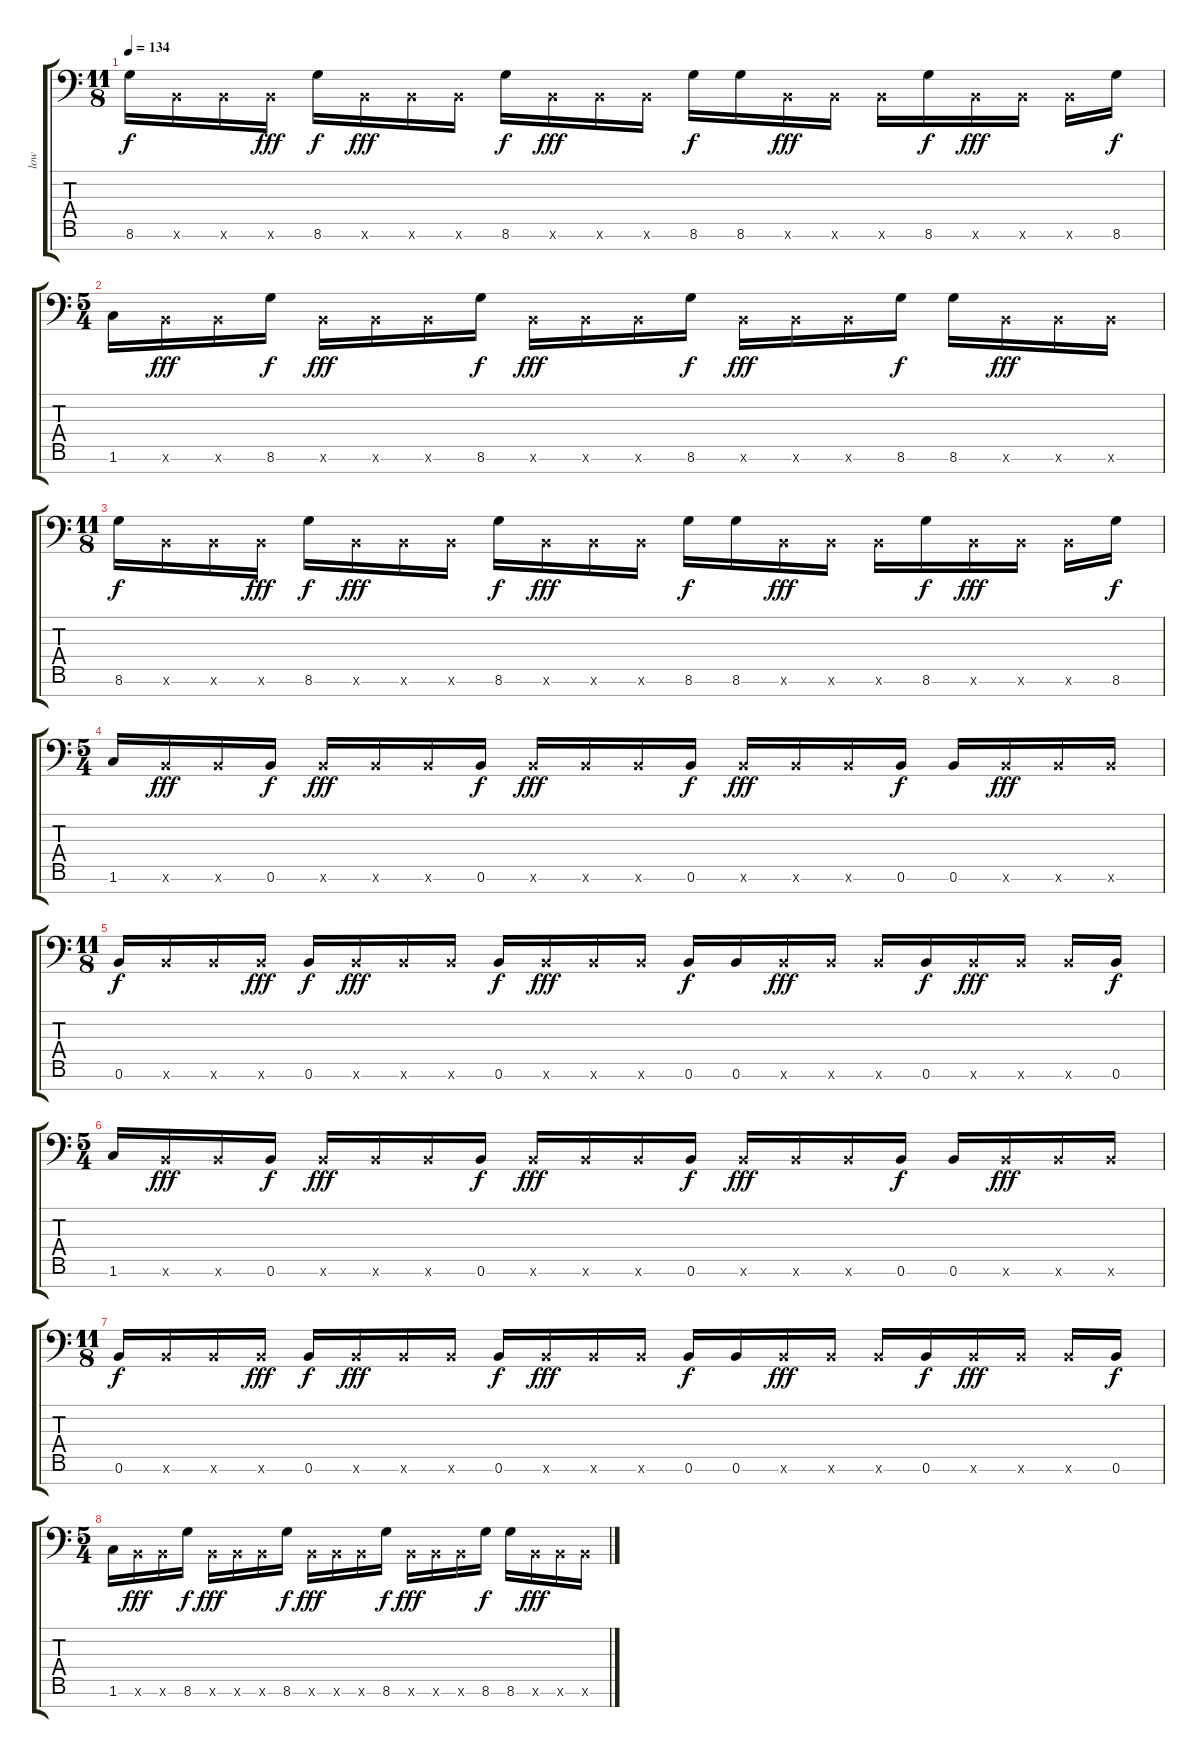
\track ("low" "low") {instrument distortionguitar}
\staff {score tabs}
\tuning (B3 G3 D3 A2 E2 B1 E1) {hide}
\ts (11 8)
\tempo 134
\clef f4
\ks c
8.6.16{dy f} 0.6{x}.16 0.6{x}.16 0.6{x}.16{dy fff} 8.6.16{dy f} 0.6{x}.16{dy fff} 0.6{x}.16 0.6{x}.16 8.6.16{dy f} 0.6{x}.16{dy fff} 0.6{x}.16 0.6{x}.16 8.6.16{dy f} 8.6.16 0.6{x}.16{dy fff} 0.6{x}.16 0.6{x}.16 8.6.16{dy f} 0.6{x}.16{dy fff} 0.6{x}.16 0.6{x}.16 8.6.16{dy f} |
\ts (5 4)
1.6.16 0.6{x}.16{dy fff} 0.6{x}.16 8.6.16{dy f} 0.6{x}.16{dy fff} 0.6{x}.16 0.6{x}.16 8.6.16{dy f} 0.6{x}.16{dy fff} 0.6{x}.16 0.6{x}.16 8.6.16{dy f} 0.6{x}.16{dy fff} 0.6{x}.16 0.6{x}.16 8.6.16{dy f} 8.6.16 0.6{x}.16{dy fff} 0.6{x}.16 0.6{x}.16 |
\ts (11 8)
8.6.16{dy f} 0.6{x}.16 0.6{x}.16 0.6{x}.16{dy fff} 8.6.16{dy f} 0.6{x}.16{dy fff} 0.6{x}.16 0.6{x}.16 8.6.16{dy f} 0.6{x}.16{dy fff} 0.6{x}.16 0.6{x}.16 8.6.16{dy f} 8.6.16 0.6{x}.16{dy fff} 0.6{x}.16 0.6{x}.16 8.6.16{dy f} 0.6{x}.16{dy fff} 0.6{x}.16 0.6{x}.16 8.6.16{dy f} |
\ts (5 4)
1.6.16 0.6{x}.16{dy fff} 0.6{x}.16 0.6.16{dy f} 0.6{x}.16{dy fff} 0.6{x}.16 0.6{x}.16 0.6.16{dy f} 0.6{x}.16{dy fff} 0.6{x}.16 0.6{x}.16 0.6.16{dy f} 0.6{x}.16{dy fff} 0.6{x}.16 0.6{x}.16 0.6.16{dy f} 0.6.16 0.6{x}.16{dy fff} 0.6{x}.16 0.6{x}.16 |
\ts (11 8)
0.6.16{dy f} 0.6{x}.16 0.6{x}.16 0.6{x}.16{dy fff} 0.6.16{dy f} 0.6{x}.16{dy fff} 0.6{x}.16 0.6{x}.16 0.6.16{dy f} 0.6{x}.16{dy fff} 0.6{x}.16 0.6{x}.16 0.6.16{dy f} 0.6.16 0.6{x}.16{dy fff} 0.6{x}.16 0.6{x}.16 0.6.16{dy f} 0.6{x}.16{dy fff} 0.6{x}.16 0.6{x}.16 0.6.16{dy f} |
\ts (5 4)
1.6.16 0.6{x}.16{dy fff} 0.6{x}.16 0.6.16{dy f} 0.6{x}.16{dy fff} 0.6{x}.16 0.6{x}.16 0.6.16{dy f} 0.6{x}.16{dy fff} 0.6{x}.16 0.6{x}.16 0.6.16{dy f} 0.6{x}.16{dy fff} 0.6{x}.16 0.6{x}.16 0.6.16{dy f} 0.6.16 0.6{x}.16{dy fff} 0.6{x}.16 0.6{x}.16 |
\ts (11 8)
0.6.16{dy f} 0.6{x}.16 0.6{x}.16 0.6{x}.16{dy fff} 0.6.16{dy f} 0.6{x}.16{dy fff} 0.6{x}.16 0.6{x}.16 0.6.16{dy f} 0.6{x}.16{dy fff} 0.6{x}.16 0.6{x}.16 0.6.16{dy f} 0.6.16 0.6{x}.16{dy fff} 0.6{x}.16 0.6{x}.16 0.6.16{dy f} 0.6{x}.16{dy fff} 0.6{x}.16 0.6{x}.16 0.6.16{dy f} |
\ts (5 4)
1.6.16 0.6{x}.16{dy fff} 0.6{x}.16 8.6.16{dy f} 0.6{x}.16{dy fff} 0.6{x}.16 0.6{x}.16 8.6.16{dy f} 0.6{x}.16{dy fff} 0.6{x}.16 0.6{x}.16 8.6.16{dy f} 0.6{x}.16{dy fff} 0.6{x}.16 0.6{x}.16 8.6.16{dy f} 8.6.16 0.6{x}.16{dy fff} 0.6{x}.16 0.6{x}.16
